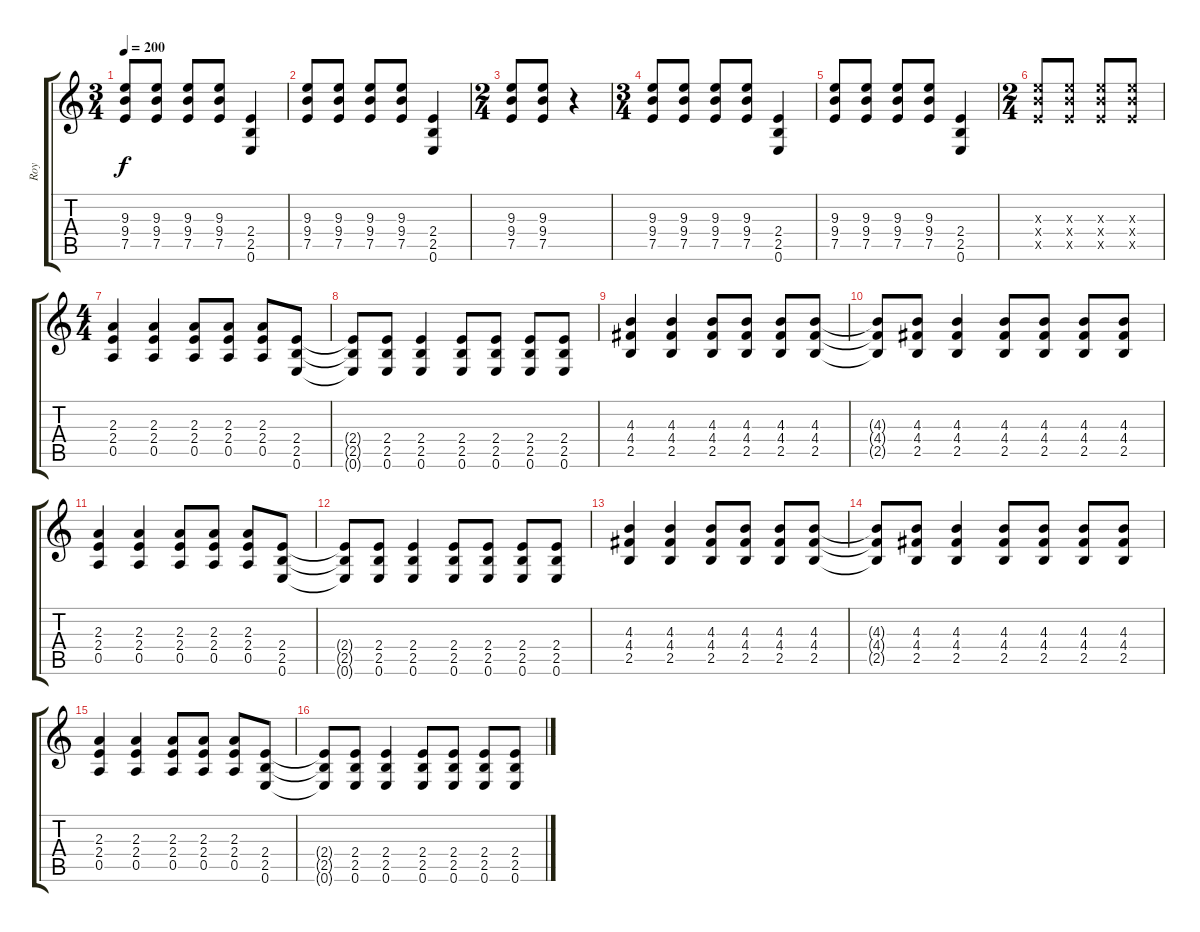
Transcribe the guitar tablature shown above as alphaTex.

\track ("Roy" "Roy") {instrument overdrivenguitar}
\staff {score tabs}
\tuning (E4 B3 G3 D3 A2 E2) {hide}
\ts (3 4)
\tempo 200
\clef g2
\ks c
(9.3 9.4 7.5).8{dy f} (9.3 9.4 7.5).8 (9.3 9.4 7.5).8 (9.3 9.4 7.5).8 (2.4 2.5 0.6).4 |
(9.3 9.4 7.5).8 (9.3 9.4 7.5).8 (9.3 9.4 7.5).8 (9.3 9.4 7.5).8 (2.4 2.5 0.6).4 |
\ts (2 4)
(9.3 9.4 7.5).8 (9.3 9.4 7.5).8 r.4 |
\ts (3 4)
(9.3 9.4 7.5).8 (9.3 9.4 7.5).8 (9.3 9.4 7.5).8 (9.3 9.4 7.5).8 (2.4 2.5 0.6).4 |
(9.3 9.4 7.5).8 (9.3 9.4 7.5).8 (9.3 9.4 7.5).8 (9.3 9.4 7.5).8 (2.4 2.5 0.6).4 |
\ts (2 4)
(9.3{x} 9.4{x} 7.5{x}).8 (9.3{x} 9.4{x} 7.5{x}).8 (9.3{x} 9.4{x} 7.5{x}).8 (9.3{x} 9.4{x} 7.5{x}).8 |
\ts (4 4)
(2.3 2.4 0.5).4 (2.3 2.4 0.5).4 (2.3 2.4 0.5).8 (2.3 2.4 0.5).8 (2.3 2.4 0.5).8 (2.4 2.5 0.6).8 |
(2.4{t} 2.5{t} 0.6{t}).8 (2.4 2.5 0.6).8 (2.4 2.5 0.6).4 (2.4 2.5 0.6).8 (2.4 2.5 0.6).8 (2.4 2.5 0.6).8 (2.4 2.5 0.6).8 |
(4.3 4.4 2.5).4 (4.3 4.4 2.5).4 (4.3 4.4 2.5).8 (4.3 4.4 2.5).8 (4.3 4.4 2.5).8 (4.3 4.4 2.5).8 |
(4.3{t} 4.4{t} 2.5{t}).8 (4.3 4.4 2.5).8 (4.3 4.4 2.5).4 (4.3 4.4 2.5).8 (4.3 4.4 2.5).8 (4.3 4.4 2.5).8 (4.3 4.4 2.5).8 |
(2.3 2.4 0.5).4 (2.3 2.4 0.5).4 (2.3 2.4 0.5).8 (2.3 2.4 0.5).8 (2.3 2.4 0.5).8 (2.4 2.5 0.6).8 |
(2.4{t} 2.5{t} 0.6{t}).8 (2.4 2.5 0.6).8 (2.4 2.5 0.6).4 (2.4 2.5 0.6).8 (2.4 2.5 0.6).8 (2.4 2.5 0.6).8 (2.4 2.5 0.6).8 |
(4.3 4.4 2.5).4 (4.3 4.4 2.5).4 (4.3 4.4 2.5).8 (4.3 4.4 2.5).8 (4.3 4.4 2.5).8 (4.3 4.4 2.5).8 |
(4.3{t} 4.4{t} 2.5{t}).8 (4.3 4.4 2.5).8 (4.3 4.4 2.5).4 (4.3 4.4 2.5).8 (4.3 4.4 2.5).8 (4.3 4.4 2.5).8 (4.3 4.4 2.5).8 |
(2.3 2.4 0.5).4 (2.3 2.4 0.5).4 (2.3 2.4 0.5).8 (2.3 2.4 0.5).8 (2.3 2.4 0.5).8 (2.4 2.5 0.6).8 |
(2.4{t} 2.5{t} 0.6{t}).8 (2.4 2.5 0.6).8 (2.4 2.5 0.6).4 (2.4 2.5 0.6).8 (2.4 2.5 0.6).8 (2.4 2.5 0.6).8 (2.4 2.5 0.6).8
